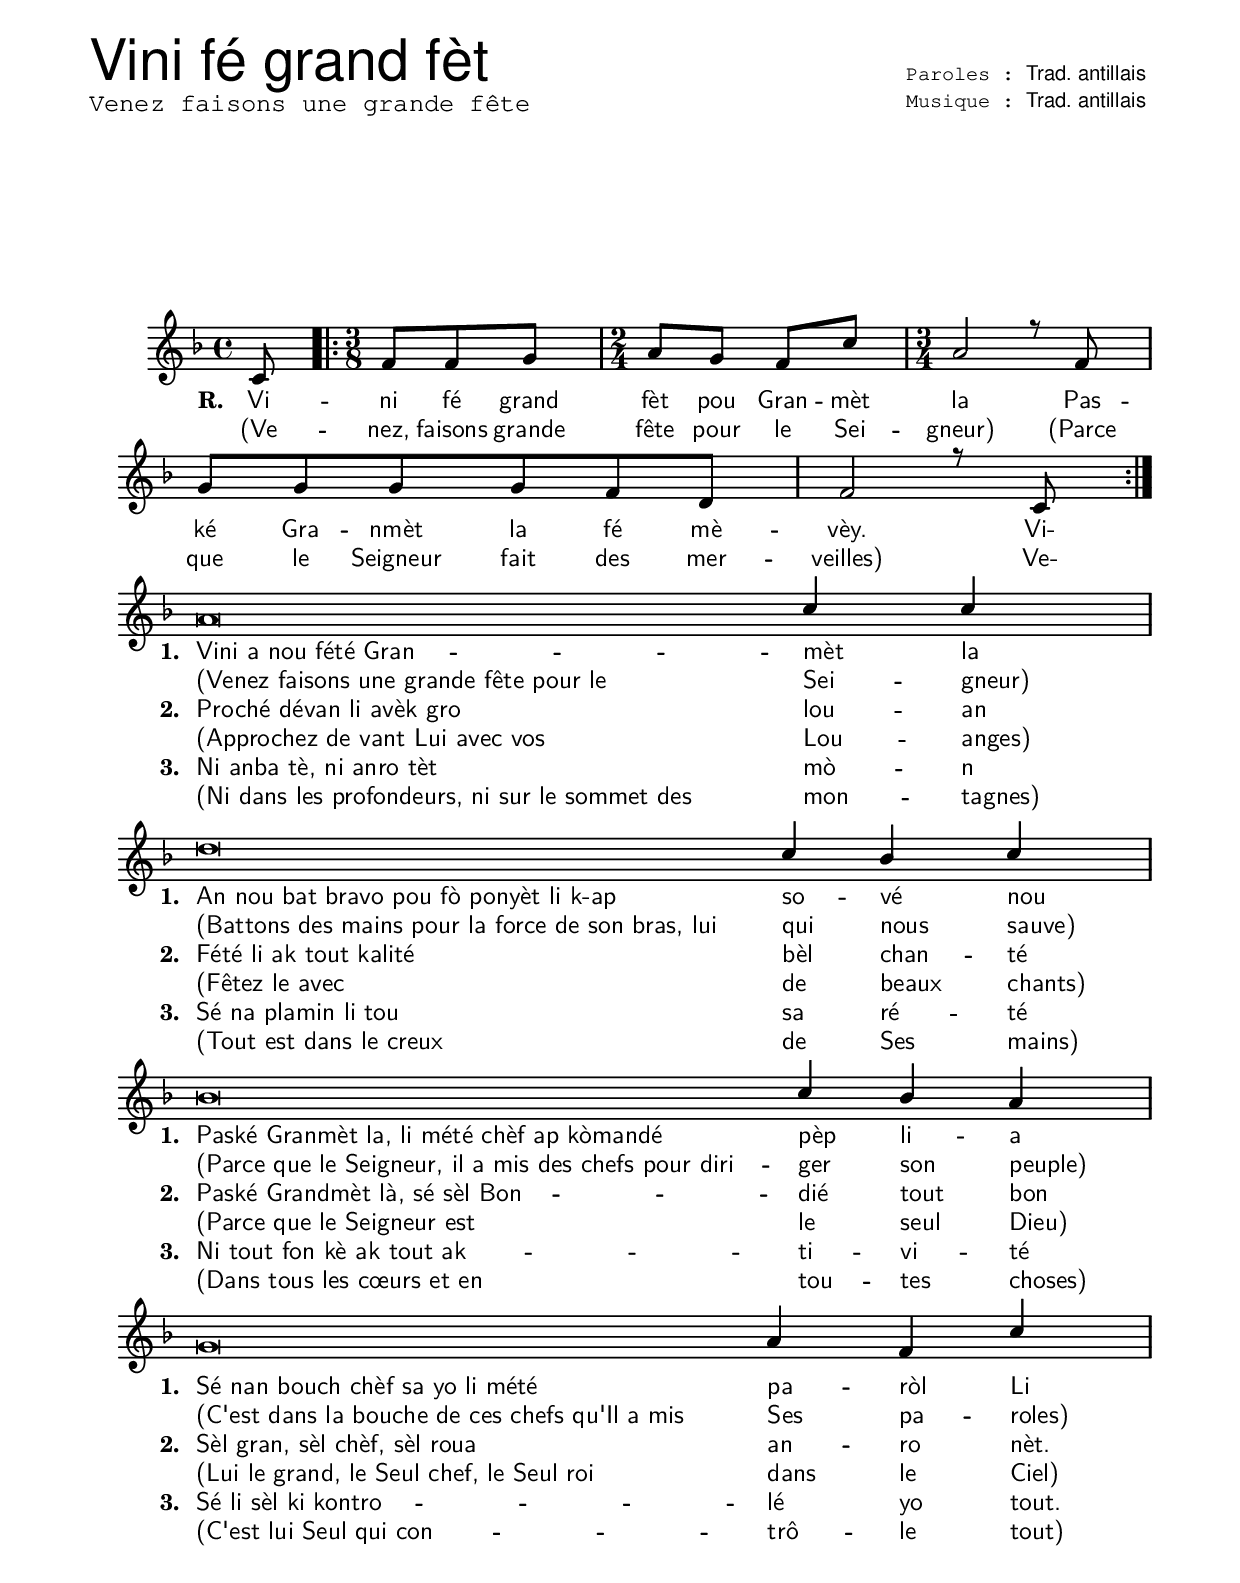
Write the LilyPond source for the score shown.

\version "2.22.0"
\language "english"
\include "gregorian.ly"
\include "../libs/commonFunctions.ily"

\header {
  title = "Vini fé grand fèt"
  subtitle = "Venez faisons une grande fête"
  composer = "Trad. antillais"
  poet = "Trad. antillais"
  }
solisteDynamics = {
  \key f \major \time 4/4
  }

sopranosMusicA = \relative c' {
  \partial 8 c8 \bar ".|:" \time 3/8 f f g \time 2/4  a g f c' \time 3/4 a2 r8 f8 \break
  g8 g g g f d f2 r8 c \bar ":|." \break
}
couplets = \relative c'' {
  \cadenzaOn
  a\breve c4 c \bar "|" \break
  d\breve c4 bf c4 \bar "|" \break
  bf\breve c4 bf a \bar "|" \break
  g\breve a4 f c' \bar "|"
  }

%%%%%%%%%%%%%%%%%%%%%%%%%%%%%%%%%%%%%%%%%%%%
%%%%%          DRAW PARTITION          %%%%%
%%%%%%%%%%%%%%%%%%%%%%%%%%%%%%%%%%%%%%%%%%%%
scoreHeaders = \header {
  title = ##f
  subtitle = ##f
  composer = ##f
  poet = ##f
  subsubtitle = ##f
  dedication = ##f
}
scorePaper = \paper {
    left-margin = 1.5\cm
    right-margin = 1.5\cm
    top-margin = 1.5\cm
    bottom-margin = 1.5\cm
    two-sided = ##f
    oddFooterMarkup = {}
    #(include-special-characters)

    markup-system-spacing = #'((basic-distance . 30)
       (stretchability . 500))
    %top-system-spacing = #'((basic-distance . 30)
    %                        (padding . 10)
    %                        (stretchability . 1000))
    bookTitleMarkup = \markup {
      \column {
        \columns {
          \fill-line {
            \column {
              \line {
                \left-column {
                  \fontsize #8 \sans \fromproperty #'header:title
                  \fontsize #1 \typewriter \fromproperty #'header:subtitle
                }
              }
            }
            \column {
              \line {
                \fontsize #-1
                \left-column {
                  \line { \concat { \typewriter "Paroles&nbsp;:&nbsp;" \sans \fromproperty #'header:poet \bold " " } }
                  \line { \concat { \typewriter "Musique&nbsp;:&nbsp;" \sans \fromproperty #'header:composer \bold " " } }
                  \typewriter \italic \fromproperty #'header:subsubtitle
                }
              }
            }
          }
        }
      }
    }
  }
AllScoreLayout = \layout {
      ragged-last = ##f
      ragged-last-bottom = ##t
      short-indent = 0.5\cm
      indent = 1\cm
      \override LyricText #'font-name = #"Latin Modern Sans"
      \override Score.RehearsalMark.font-family = #'typewriter
      \context {
          \Staff
          \RemoveEmptyStaves
          \override InstrumentName #'font-name = #"Monospace Regular"
      }
      \context {
          \PianoStaff
          \RemoveEmptyStaves
          \override InstrumentName #'font-name = #"Monospace Regular"
      }
      \context {
          \ChoirStaff
          \RemoveEmptyStaves
          \override InstrumentName #'font-name = #"Monospace Regular"
      }
  }
%%%%%%%%%%%%%%%%%%%%%%%%%%%%%%%%%%%%%%%%%%%%%%%%%%%%%%%%%%%%%%%%%%%
%%%%%%%%%%%%%%%%%%%          Antienne          %%%%%%%%%%%%%%%%%%%%
%%%%%%%%%%%%%%%%%%%%%%%%%%%%%%%%%%%%%%%%%%%%%%%%%%%%%%%%%%%%%%%%%%%
% PDF output
\book {
  \scorePaper
  \score {
    {
      <<
        \new PianoStaff
        <<
          \new Staff
          {
            \clef "treble"
            \new Voice { \solisteDynamics \voiceOne \sopranosMusicA
            }
            \addlyrics { \set stanza = "R. "
                         Vi -- ni fé grand fèt pou Gran -- mèt la
                         Pas -- ké Gra -- nmèt la fé mè -- vèy. Vi-
            }
            \addlyrics { \set stanza = "   "
                         (Ve -- nez, faisons grande fête pour le Sei -- gneur)
                         (Parce que le Seigneur fait des mer -- veilles) Ve-
            }
            \new Voice { \voiceOne \couplets }
            \addlyrics { \override LyricText.self-alignment-X = #LEFT
                         \set stanza = "1. "
                         "Vini a nou fété Gran" -- mèt la
                         \set stanza = "1. "
                         "An nou bat bravo pou fò ponyèt li k-ap" so -- vé nou
                         \set stanza = "1. "
                         "Paské Granmèt la, li mété chèf ap kòmandé" pèp li -- a
                         \set stanza = "1. "
                         "Sé nan bouch chèf sa yo li mété" pa -- ròl Li
            }
            \addlyrics { \override LyricText.self-alignment-X = #LEFT
                         \set stanza = "   "
                         "(Venez faisons une grande fête pour le" Sei -- gneur)
                         \set stanza = "   "
                         "(Battons des mains pour la force de son bras, lui" qui nous sauve)
                         \set stanza = "   "
                         "(Parce que le Seigneur, il a mis des chefs pour diri" -- ger son peuple)
                         \set stanza = "   "
                         "(C'est dans la bouche de ces chefs qu'Il a mis" Ses pa -- roles)
            }
            \addlyrics { \override LyricText.self-alignment-X = #LEFT
                         \set stanza = "2. "
                         "Proché dévan li avèk gro" lou -- an
                         \set stanza = "2. "
                         "Fété li ak tout kalité " bèl chan -- té
                         \set stanza = "2. "
                         "Paské Grandmèt là, sé sèl Bon" -- dié tout bon
                         \set stanza = "2. "
                         "Sèl gran, sèl chèf, sèl roua" an -- ro nèt.
            }
            \addlyrics { \override LyricText.self-alignment-X = #LEFT
                         \set stanza = "   "
                         "(Approchez de vant Lui avec vos" Lou -- anges)
                         \set stanza = "   "
                         "(Fêtez le avec" de beaux chants)
                         \set stanza = "   "
                         "(Parce que le Seigneur est" le seul Dieu)
                         \set stanza = "   "
                         "(Lui le grand, le Seul chef, le Seul roi" dans le Ciel)
            }
            \addlyrics { \override LyricText.self-alignment-X = #LEFT
                         \set stanza = "3. "
                         "Ni anba tè, ni anro tèt" mò -- n
                         \set stanza = "3. "
                         "Sé na plamin li tou" sa ré -- té
                         \set stanza = "3. "
                         "Ni tout fon kè ak tout ak" -- ti -- vi -- té
                         \set stanza = "3. "
                         "Sé li sèl ki kontro" -- lé yo tout.
            }
             \addlyrics { \override LyricText.self-alignment-X = #LEFT
                         \set stanza = "   "
                         "(Ni dans les profondeurs, ni sur le sommet des" mon -- tagnes)
                         \set stanza = "   "
                         "(Tout est dans le creux" de Ses mains)
                         \set stanza = "   "
                         "(Dans tous les cœurs et en" tou -- tes choses)
                         \set stanza = "   "
                         "(C'est lui Seul qui con" -- trô -- le tout)
            }
         }
        >>
      >>
    }
    \AllScoreLayout
    \scoreHeaders
  }
}